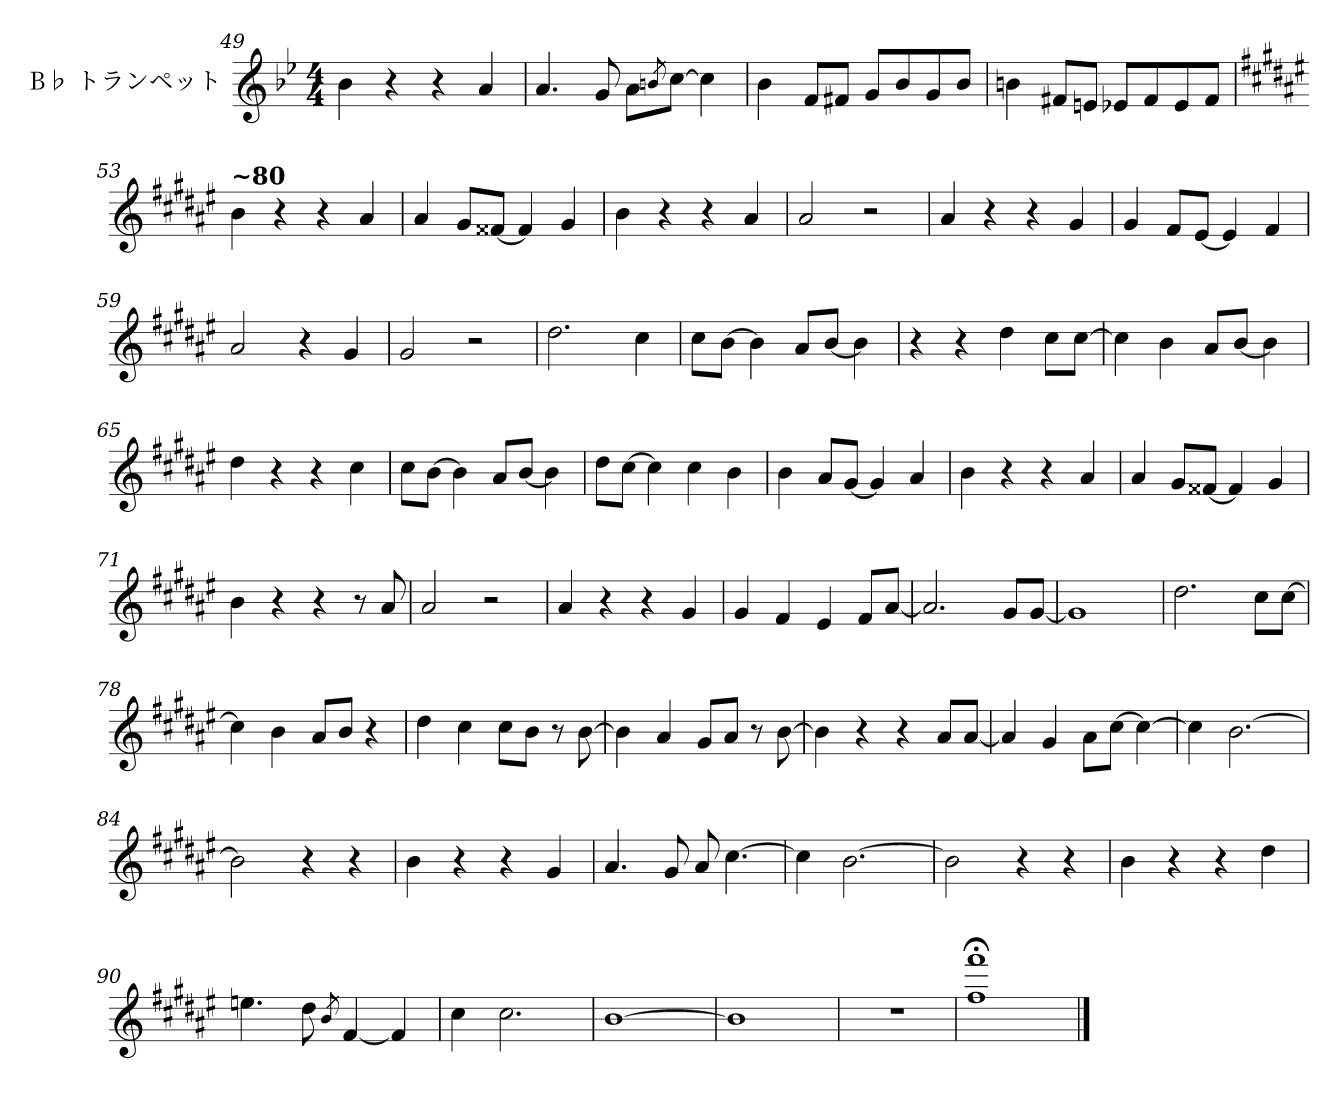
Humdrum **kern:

**kern
*part1
*staff1
*I"B♭ トランペット
*clefG2
*ITrd1c2
*k[b-e-a-d-]
*M4/4
=49
4a-\
4r
4r
4g/
=50
4.g/
8f/
8g\L
8qan/
[8b-\J
4b-\]
!!LO:LB:g=z
=51
4a-\
8e-/L
8en/J
8f/L
8a-/
8f/
8a-/J
=52
4an\
8en/L
8dn/J
8d-X/L
8e/
8d-/
8e/J
=53
*k[f#c#g#d#]
*MM228
!LO:TX:a:B:t=~80
4a\
4r
4r
4g#/
=54
4g#/
8f#/L
[8e#X/J
4e#/]
4f#/
=55
4a\
4r
4r
4g#/
=56
2g#/
2r
=57
4g#/
4r
4r
4f#/
!!LO:LB:g=z
=58
4f#/
8e/L
[8d#/J
4d#/]
4e/
=59
2g#/
4r
4f#/
=60
2f#/
2r
=61
2.cc#\
4b\
=62
8b\L
[8a\J
4a\]
8g#/L
[8a/J
4a\]
=63
4r
4r
4cc#\
8b\L
[8b\J
=64
4b\]
4a\
8g#/L
[8a/J
4a\]
=65
4cc#\
4r
4r
4b\
=66
8b\L
[8a\J
4a\]
8g#/L
[8a/J
4a\]
!!LO:LB:g=z
=67
8cc#\L
[8b\J
4b\]
4b\
4a\
=68
4a\
8g#/L
[8f#/J
4f#/]
4g#/
=69
4a\
4r
4r
4g#/
=70
4g#/
8f#/L
[8e#X/J
4e#/]
4f#/
=71
4a\
4r
4r
8r
8g#/
=72
2g#/
2r
=73
4g#/
4r
4r
4f#/
=74
4f#/
4e/
4d#/
8e/L
[8g#/J
=75
2.g#/]
8f#/L
[8f#/J
!!LO:LB:g=z
=76
1f#]
=77
2.cc#\
8b\L
[8b\J
=78
4b\]
4a\
8g#/L
8a/J
4r
=79
4cc#\
4b\
8b\L
8a\J
8r
[8a\
=80
4a\]
4g#/
8f#/L
8g#/J
8r
[8a\
=81
4a\]
4r
4r
8g#/L
[8g#/J
=82
4g#/]
4f#/
8g#\L
[8b\J
4b\_
=83
4b\]
[2.a\
=84
2a\]
4r
4r
!!LO:PB:g=z
=85
4a\
4r
4r
4f#/
=86
4.g#/
8f#/
8g#/
[4.b\
=87
4b\]
[2.a\
=88
2a\]
4r
4r
=89
4a\
4r
4r
4cc#\
=90
4.ddn\
8cc#\
8qa/
[4e/
4e/]
=91
4b\
2.b\
=92
[1a
=93
1a]
=94
1r
=95
1ee;< 1eee;<
==
*-
